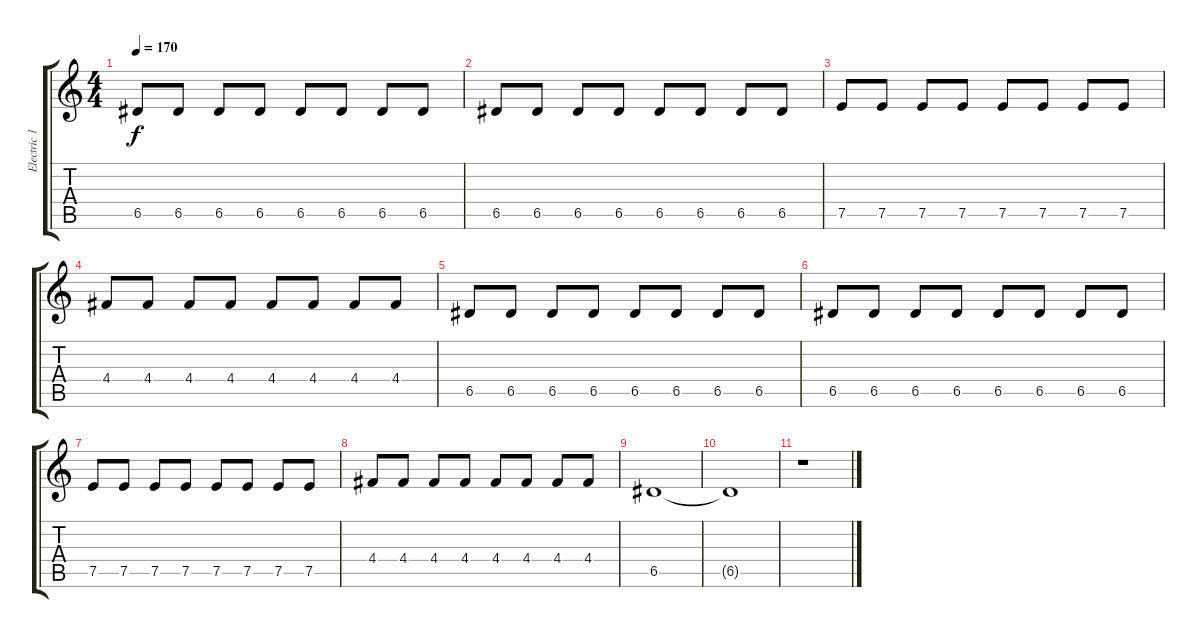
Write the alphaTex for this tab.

\track ("Electric 1" "Electric 1") {instrument electricguitarclean}
\staff {score tabs}
\tuning (E4 B3 G3 D3 A2 E2) {hide}
\ts (4 4)
\tempo 170
\clef g2
\ks c
6.5.8{dy f} 6.5.8 6.5.8 6.5.8 6.5.8 6.5.8 6.5.8 6.5.8 |
6.5.8 6.5.8 6.5.8 6.5.8 6.5.8 6.5.8 6.5.8 6.5.8 |
7.5.8 7.5.8 7.5.8 7.5.8 7.5.8 7.5.8 7.5.8 7.5.8 |
4.4.8 4.4.8 4.4.8 4.4.8 4.4.8 4.4.8 4.4.8 4.4.8 |
6.5.8 6.5.8 6.5.8 6.5.8 6.5.8 6.5.8 6.5.8 6.5.8 |
6.5.8 6.5.8 6.5.8 6.5.8 6.5.8 6.5.8 6.5.8 6.5.8 |
7.5.8 7.5.8 7.5.8 7.5.8 7.5.8 7.5.8 7.5.8 7.5.8 |
4.4.8 4.4.8 4.4.8 4.4.8 4.4.8 4.4.8 4.4.8 4.4.8 |
6.5.1{volume 0} |
6.5{t}.1 |
r.1
